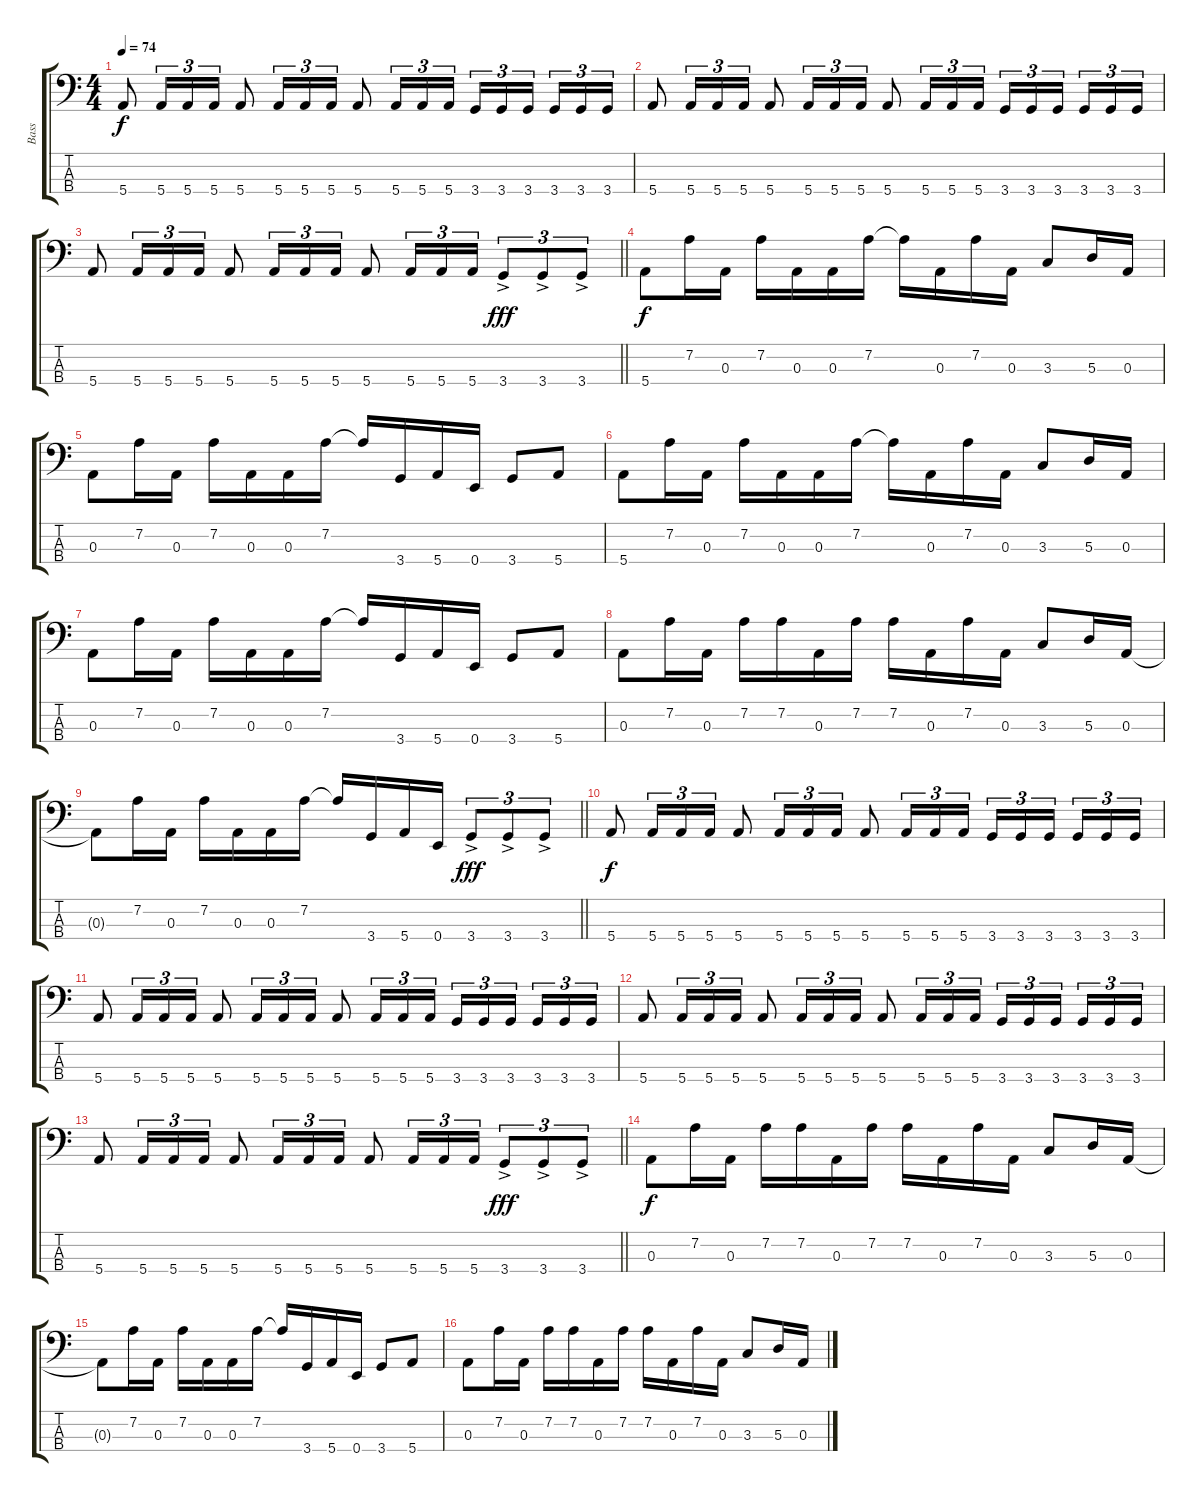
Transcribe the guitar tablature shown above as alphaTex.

\track ("Bass" "Bass") {instrument electricbassfinger}
\staff {score tabs}
\tuning (G2 D2 A1 E1) {hide}
\ts (4 4)
\tempo 74
\clef f4
\ks aminor
5.4.8{dy f} 5.4.16{tu (3 2)} 5.4.16{tu (3 2)} 5.4.16{tu (3 2)} 5.4.8 5.4.16{tu (3 2)} 5.4.16{tu (3 2)} 5.4.16{tu (3 2)} 5.4.8 5.4.16{tu (3 2)} 5.4.16{tu (3 2)} 5.4.16{tu (3 2)} 3.4.16{tu (3 2)} 3.4.16{tu (3 2)} 3.4.16{tu (3 2)} 3.4.16{tu (3 2)} 3.4.16{tu (3 2)} 3.4.16{tu (3 2)} |
5.4.8 5.4.16{tu (3 2)} 5.4.16{tu (3 2)} 5.4.16{tu (3 2)} 5.4.8 5.4.16{tu (3 2)} 5.4.16{tu (3 2)} 5.4.16{tu (3 2)} 5.4.8 5.4.16{tu (3 2)} 5.4.16{tu (3 2)} 5.4.16{tu (3 2)} 3.4.16{tu (3 2)} 3.4.16{tu (3 2)} 3.4.16{tu (3 2)} 3.4.16{tu (3 2)} 3.4.16{tu (3 2)} 3.4.16{tu (3 2)} |
\barLineRight lightlight
5.4.8 5.4.16{tu (3 2)} 5.4.16{tu (3 2)} 5.4.16{tu (3 2)} 5.4.8 5.4.16{tu (3 2)} 5.4.16{tu (3 2)} 5.4.16{tu (3 2)} 5.4.8 5.4.16{tu (3 2)} 5.4.16{tu (3 2)} 5.4.16{tu (3 2)} 3.4{ac}.8{tu (3 2) dy fff} 3.4{ac}.8{tu (3 2)} 3.4{ac}.8{tu (3 2)} |
5.4.8{dy f} 7.2.16 0.3.16 7.2.16 0.3.16 0.3.16 7.2.16 7.2{t}.16 0.3.16 7.2.16 0.3.16 3.3.8 5.3.16 0.3.16 |
0.3.8 7.2.16 0.3.16 7.2.16 0.3.16 0.3.16 7.2.16 7.2{t}.16 3.4.16 5.4.16 0.4.16 3.4.8 5.4.8 |
5.4.8 7.2.16 0.3.16 7.2.16 0.3.16 0.3.16 7.2.16 7.2{t}.16 0.3.16 7.2.16 0.3.16 3.3.8 5.3.16 0.3.16 |
0.3.8 7.2.16 0.3.16 7.2.16 0.3.16 0.3.16 7.2.16 7.2{t}.16 3.4.16 5.4.16 0.4.16 3.4.8 5.4.8 |
0.3.8 7.2.16 0.3.16 7.2.16 7.2.16 0.3.16 7.2.16 7.2.16 0.3.16 7.2.16 0.3.16 3.3.8 5.3.16 0.3.16 |
\barLineRight lightlight
0.3{t}.8 7.2.16 0.3.16 7.2.16 0.3.16 0.3.16 7.2.16 7.2{t}.16 3.4.16 5.4.16 0.4.16 3.4{ac}.8{tu (3 2) dy fff} 3.4{ac}.8{tu (3 2)} 3.4{ac}.8{tu (3 2)} |
5.4.8{dy f} 5.4.16{tu (3 2)} 5.4.16{tu (3 2)} 5.4.16{tu (3 2)} 5.4.8 5.4.16{tu (3 2)} 5.4.16{tu (3 2)} 5.4.16{tu (3 2)} 5.4.8 5.4.16{tu (3 2)} 5.4.16{tu (3 2)} 5.4.16{tu (3 2)} 3.4.16{tu (3 2)} 3.4.16{tu (3 2)} 3.4.16{tu (3 2)} 3.4.16{tu (3 2)} 3.4.16{tu (3 2)} 3.4.16{tu (3 2)} |
5.4.8 5.4.16{tu (3 2)} 5.4.16{tu (3 2)} 5.4.16{tu (3 2)} 5.4.8 5.4.16{tu (3 2)} 5.4.16{tu (3 2)} 5.4.16{tu (3 2)} 5.4.8 5.4.16{tu (3 2)} 5.4.16{tu (3 2)} 5.4.16{tu (3 2)} 3.4.16{tu (3 2)} 3.4.16{tu (3 2)} 3.4.16{tu (3 2)} 3.4.16{tu (3 2)} 3.4.16{tu (3 2)} 3.4.16{tu (3 2)} |
5.4.8 5.4.16{tu (3 2)} 5.4.16{tu (3 2)} 5.4.16{tu (3 2)} 5.4.8 5.4.16{tu (3 2)} 5.4.16{tu (3 2)} 5.4.16{tu (3 2)} 5.4.8 5.4.16{tu (3 2)} 5.4.16{tu (3 2)} 5.4.16{tu (3 2)} 3.4.16{tu (3 2)} 3.4.16{tu (3 2)} 3.4.16{tu (3 2)} 3.4.16{tu (3 2)} 3.4.16{tu (3 2)} 3.4.16{tu (3 2)} |
\barLineRight lightlight
5.4.8 5.4.16{tu (3 2)} 5.4.16{tu (3 2)} 5.4.16{tu (3 2)} 5.4.8 5.4.16{tu (3 2)} 5.4.16{tu (3 2)} 5.4.16{tu (3 2)} 5.4.8 5.4.16{tu (3 2)} 5.4.16{tu (3 2)} 5.4.16{tu (3 2)} 3.4{ac}.8{tu (3 2) dy fff} 3.4{ac}.8{tu (3 2)} 3.4{ac}.8{tu (3 2)} |
0.3.8{dy f} 7.2.16 0.3.16 7.2.16 7.2.16 0.3.16 7.2.16 7.2.16 0.3.16 7.2.16 0.3.16 3.3.8 5.3.16 0.3.16 |
0.3{t}.8 7.2.16 0.3.16 7.2.16 0.3.16 0.3.16 7.2.16 7.2{t}.16 3.4.16 5.4.16 0.4.16 3.4.8 5.4.8 |
0.3.8 7.2.16 0.3.16 7.2.16 7.2.16 0.3.16 7.2.16 7.2.16 0.3.16 7.2.16 0.3.16 3.3.8 5.3.16 0.3.16
